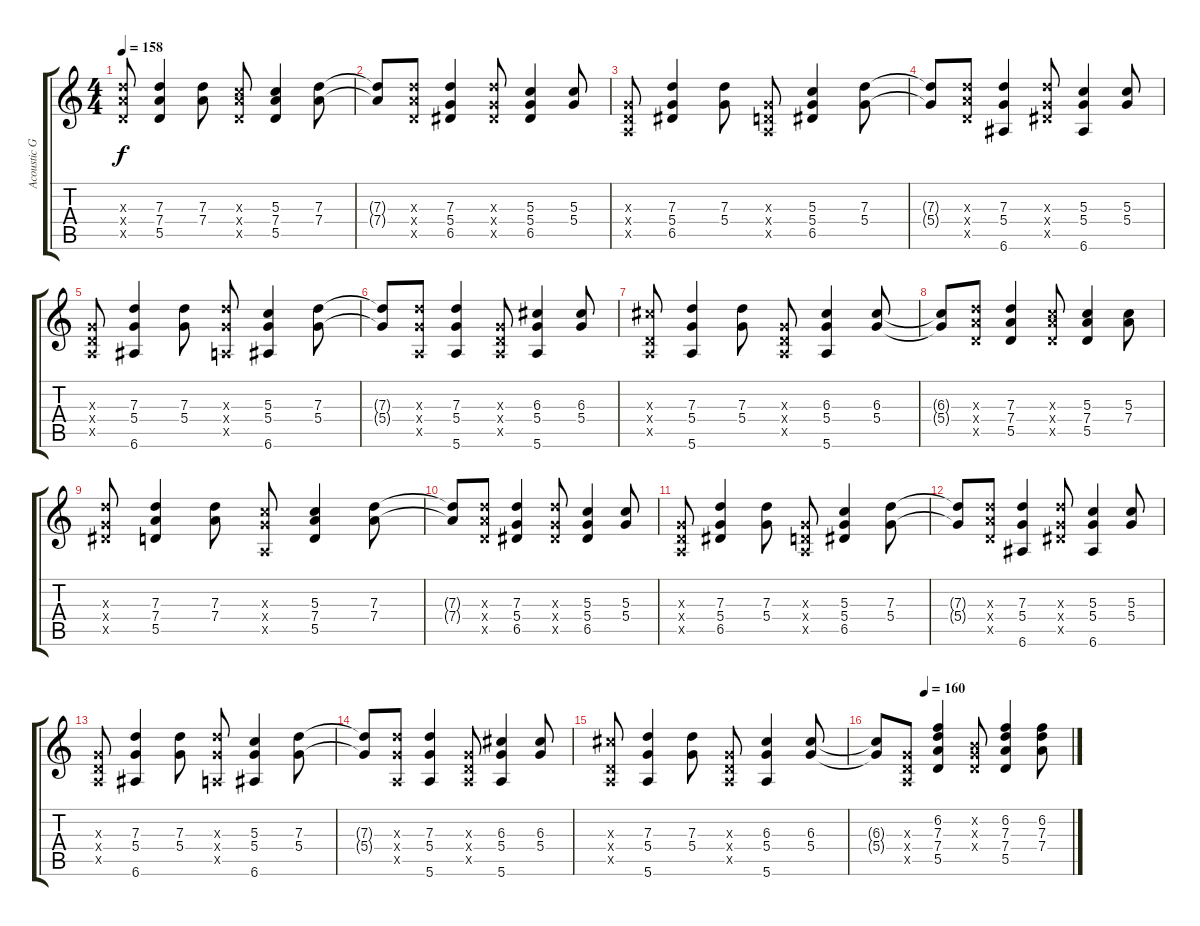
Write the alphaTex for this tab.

\track ("Acoustic Guitar" "Acoustic G") {instrument acousticguitarsteel}
\staff {score tabs}
\tuning (E4 B3 G3 D3 A2 E2) {hide}
\ts (4 4)
\tempo 158
\clef g2
\ks c
(7.3{x} 7.4{x} 5.5{x}).8{dy f} (7.3 7.4 5.5).4 (7.3 7.4).8 (5.3{x} 7.4{x} 5.5{x}).8 (5.3 7.4 5.5).4 (7.3 7.4).8 |
(7.3{t} 7.4{t}).8 (7.3{x} 7.4{x} 5.5{x}).8 (7.3 5.4 6.5).4 (7.3{x} 5.4{x} 6.5{x}).8 (5.3 5.4 6.5).4 (5.3 5.4).8 |
(0.3{x} 0.4{x} 0.5{x}).8 (7.3 5.4 6.5).4 (7.3 5.4).8 (0.3{x} 0.4{x} 0.5{x}).8 (5.3 5.4 6.5).4 (7.3 5.4).8 |
(7.3{t} 5.4{t}).8 (7.3{x} 7.4{x} 5.5{x}).8 (7.3 5.4 6.6).4 (7.3{x} 5.4{x} 6.5{x}).8 (5.3 5.4 6.6).4 (5.3 5.4).8 |
(0.3{x} 0.4{x} 0.5{x}).8 (7.3 5.4 6.6).4 (7.3 5.4).8 (7.3{x} 5.4{x} 0.5{x}).8 (5.3 5.4 6.6).4 (7.3 5.4).8 |
(7.3{t} 5.4{t}).8 (7.3{x} 5.4{x} 0.5{x}).8 (7.3 5.4 5.6).4 (0.3{x} 0.4{x} 0.5{x}).8 (6.3 5.4 5.6).4 (6.3 5.4).8 |
(6.3{x} 0.4{x} 0.5{x}).8 (7.3 5.4 5.6).4 (7.3 5.4).8 (0.3{x} 0.4{x} 0.5{x}).8 (6.3 5.4 5.6).4 (6.3 5.4).8 |
(6.3{t} 5.4{t}).8 (7.3{x} 7.4{x} 5.5{x}).8 (7.3 7.4 5.5).4 (5.3{x} 7.4{x} 5.5{x}).8 (5.3 7.4 5.5).4 (5.3 7.4).8 |
(7.3{x} 5.4{x} 6.5{x}).8 (7.3 7.4 5.5).4 (7.3 7.4).8 (5.3{x} 5.4{x} 0.5{x}).8 (5.3 7.4 5.5).4 (7.3 7.4).8 |
(7.3{t} 7.4{t}).8 (7.3{x} 7.4{x} 5.5{x}).8 (7.3 5.4 6.5).4 (7.3{x} 5.4{x} 6.5{x}).8 (5.3 5.4 6.5).4 (5.3 5.4).8 |
(0.3{x} 0.4{x} 0.5{x}).8 (7.3 5.4 6.5).4 (7.3 5.4).8 (0.3{x} 0.4{x} 0.5{x}).8 (5.3 5.4 6.5).4 (7.3 5.4).8 |
(7.3{t} 5.4{t}).8 (7.3{x} 7.4{x} 5.5{x}).8 (7.3 5.4 6.6).4 (7.3{x} 5.4{x} 6.5{x}).8 (5.3 5.4 6.6).4 (5.3 5.4).8 |
(0.3{x} 0.4{x} 0.5{x}).8 (7.3 5.4 6.6).4 (7.3 5.4).8 (7.3{x} 5.4{x} 0.5{x}).8 (5.3 5.4 6.6).4 (7.3 5.4).8 |
(7.3{t} 5.4{t}).8 (7.3{x} 5.4{x} 0.5{x}).8 (7.3 5.4 5.6).4 (0.3{x} 0.4{x} 0.5{x}).8 (6.3 5.4 5.6).4 (6.3 5.4).8 |
(6.3{x} 0.4{x} 0.5{x}).8 (7.3 5.4 5.6).4 (7.3 5.4).8 (0.3{x} 0.4{x} 0.5{x}).8 (6.3 5.4 5.6).4 (6.3 5.4).8 |
\tempo (160 0.25)
(6.3{t} 5.4{t}).8 (0.3{x} 0.4{x} 0.5{x}).8 (6.2 7.3 7.4 5.5).4 (0.2{x} 0.3{x} 0.4{x}).8 (6.2 7.3 7.4 5.5).4 (6.2 7.3 7.4).8
